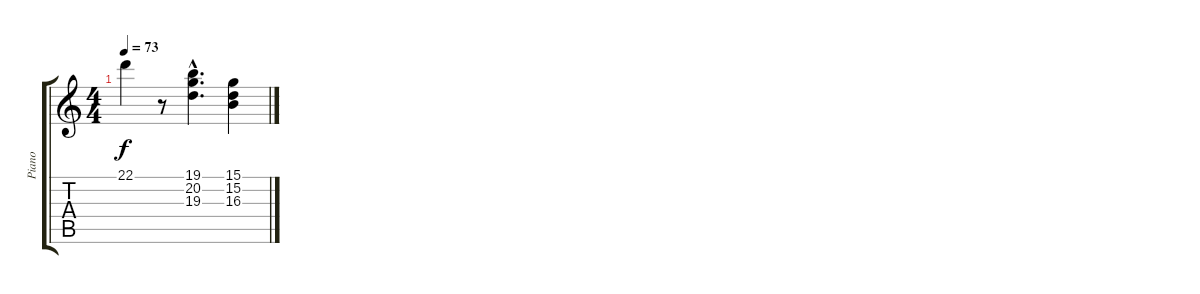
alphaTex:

\track ("Piano" "Piano") {instrument acousticgrandpiano}
\staff {score tabs}
\tuning (E4 B3 G3 D3 A2 E2) {hide}
\ts (4 4)
\tempo 73
\clef g2
\ks c
22.1.4{dy f} r.8 (19.1{hac} 20.2{hac} 19.3{hac}).4{d} (15.1 15.2 16.3).4
